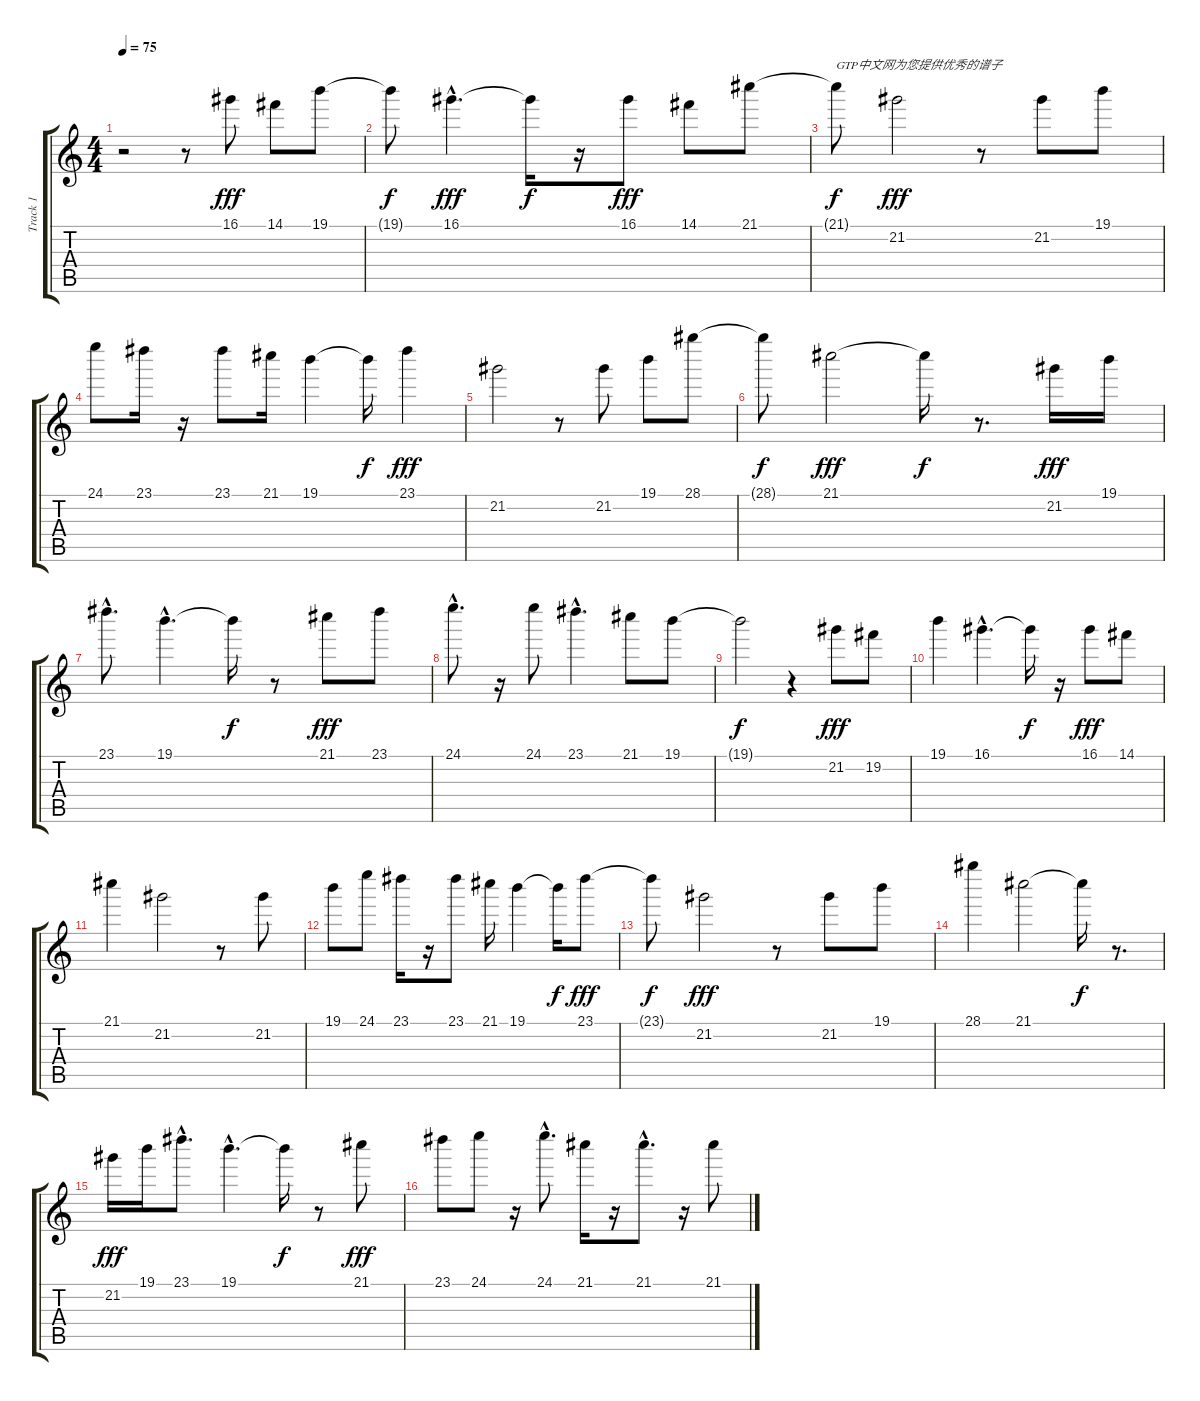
\track ("Track 1" "Track 1") {instrument overdrivenguitar}
\staff {score tabs}
\tuning (E4 B3 G3 D3 A2 E2) {hide}
\ts (4 4)
\tempo 75
\clef g2
\ks c
r.2{dy fff instrument overdrivenguitar} r.8 16.1.8 14.1.8 19.1.8 |
19.1{t}.8{dy f} 16.1{hac}.4{d dy fff} 16.1{t}.16{dy f} r.16 16.1.8{dy fff} 14.1.8 21.1.8 |
21.1{t}.8{txt "GTP中文网为您提供优秀的谱子" dy f} 21.2.2{dy fff} r.8 21.2.8 19.1.8 |
24.1.8 23.1.16 r.16 23.1.8 21.1.16 19.1.4 19.1{t}.16{dy f} 23.1.4{dy fff} |
21.2.2 r.8 21.2.8 19.1.8 28.1.8 |
28.1{t}.8{dy f} 21.1.2{dy fff} 21.1{t}.16{dy f} r.8{d} 21.2.16{dy fff} 19.1.16 |
23.1{hac}.8{d} 19.1{hac}.4{d} 19.1{t}.16{dy f} r.8 21.1.8{dy fff} 23.1.8 |
24.1{hac}.8{d} r.16 24.1.8 23.1{hac}.4{d} 21.1.8 19.1.8 |
19.1{t}.2{dy f} r.4 21.2.8{dy fff} 19.2.8 |
19.1.4 16.1{hac}.4{d} 16.1{t}.16{dy f} r.16 16.1.8{dy fff} 14.1.8 |
21.1.4 21.2.2 r.8 21.2.8 |
19.1.8 24.1.8 23.1.16 r.16 23.1.8 21.1.16 19.1.4 19.1{t}.16{dy f} 23.1.8{dy fff} |
23.1{t}.8{dy f} 21.2.2{dy fff} r.8 21.2.8 19.1.8 |
28.1.4 21.1.2 21.1{t}.16{dy f} r.8{d} |
21.2.16{dy fff} 19.1.16 23.1{hac}.8{d} 19.1{hac}.4{d} 19.1{t}.16{dy f} r.8 21.1.8{dy fff} |
23.1.8 24.1.8 r.16 24.1{hac}.8{d} 21.1.16 r.16 21.1{hac}.8{d} r.16 21.1.8
